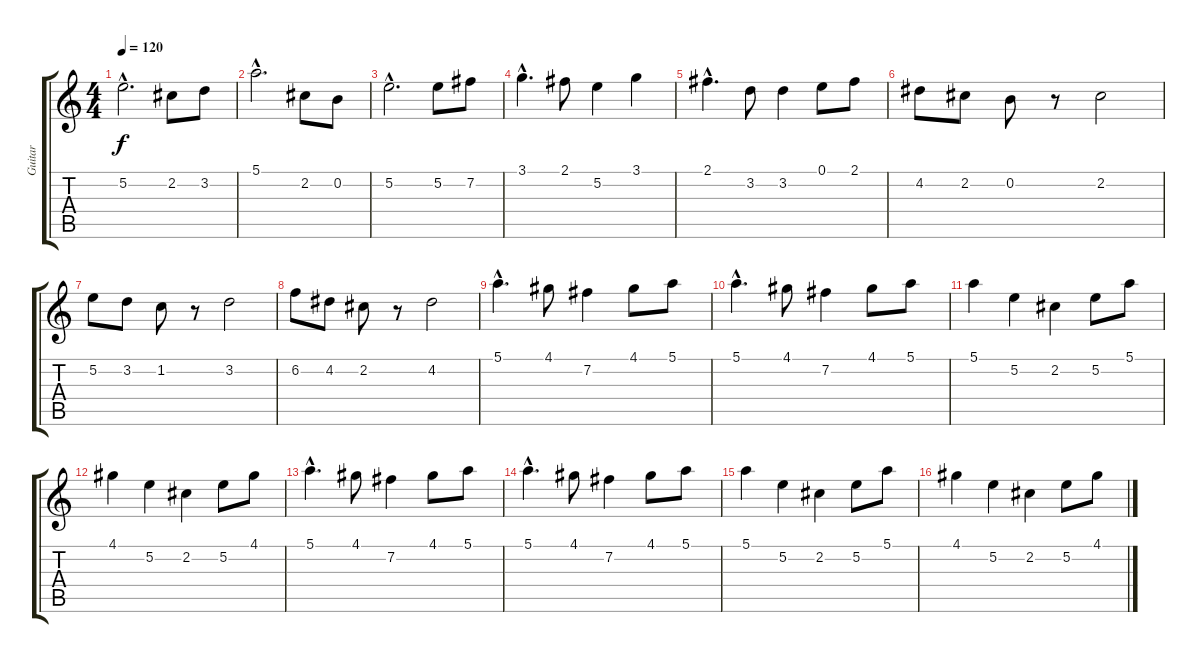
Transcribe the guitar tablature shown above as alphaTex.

\track ("Guitar" "Guitar") {instrument distortionguitar}
\staff {score tabs}
\tuning (E4 B3 G3 D3 A2 E2) {hide}
\ts (4 4)
\tempo 120
\clef g2
\ks c
5.2{hac}.2{d dy f} 2.2.8 3.2.8 |
5.1{hac}.2{d} 2.2.8 0.2.8 |
5.2{hac}.2{d} 5.2.8 7.2.8 |
3.1{hac}.4{d} 2.1.8 5.2.4 3.1.4 |
2.1{hac}.4{d} 3.2.8 3.2.4 0.1.8 2.1.8 |
4.2.8 2.2.8 0.2.8 r.8 2.2.2 |
5.2.8 3.2.8 1.2.8 r.8 3.2.2 |
6.2.8 4.2.8 2.2.8 r.8 4.2.2 |
5.1{hac}.4{d} 4.1.8 7.2.4 4.1.8 5.1.8 |
5.1{hac}.4{d} 4.1.8 7.2.4 4.1.8 5.1.8 |
5.1.4 5.2.4 2.2.4 5.2.8 5.1.8 |
4.1.4 5.2.4 2.2.4 5.2.8 4.1.8 |
5.1{hac}.4{d} 4.1.8 7.2.4 4.1.8 5.1.8 |
5.1{hac}.4{d} 4.1.8 7.2.4 4.1.8 5.1.8 |
5.1.4 5.2.4 2.2.4 5.2.8 5.1.8 |
4.1.4 5.2.4 2.2.4 5.2.8 4.1.8
